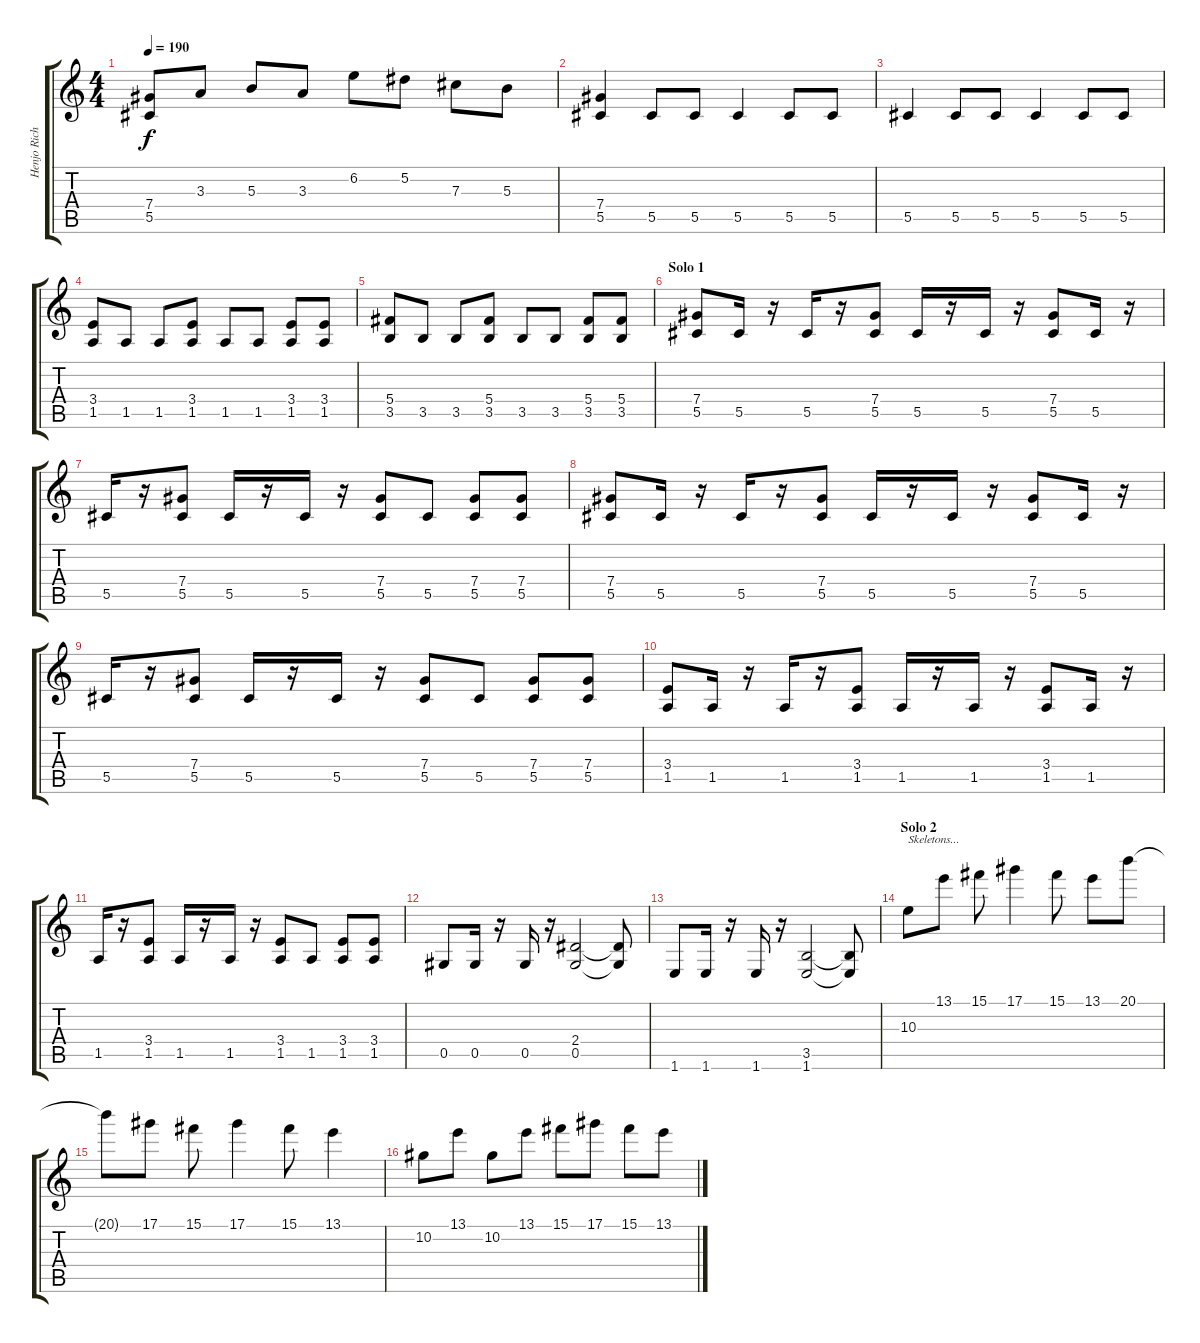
\track ("Henjo Richter" "Henjo Rich") {instrument distortionguitar}
\staff {score tabs}
\tuning (Eb4 Bb3 Gb3 Db3 Ab2 Eb2) {hide}
\ts (4 4)
\tempo 190
\clef g2
\ks c
(7.4{t} 5.5{t}).8{dy f} 3.3.8 5.3.8 3.3.8 6.2.8 5.2.8 7.3.8 5.3.8 |
(7.4 5.5).4 5.5.8 5.5.8 5.5.4 5.5.8 5.5.8 |
5.5.4 5.5.8 5.5.8 5.5.4 5.5.8 5.5.8 |
(3.4 1.5).8 1.5.8 1.5.8 (3.4 1.5).8 1.5.8 1.5.8 (3.4 1.5).8 (3.4 1.5).8 |
(5.4 3.5).8 3.5.8 3.5.8 (5.4 3.5).8 3.5.8 3.5.8 (5.4 3.5).8 (5.4 3.5).8 |
\section ("" "Solo 1")
(7.4 5.5).8{volume 14} 5.5.16 r.16 5.5.16 r.16 (7.4 5.5).8 5.5.16 r.16 5.5.16 r.16 (7.4 5.5).8 5.5.16 r.16 |
5.5.16 r.16 (7.4 5.5).8 5.5.16 r.16 5.5.16 r.16 (7.4 5.5).8 5.5.8 (7.4 5.5).8 (7.4 5.5).8 |
(7.4 5.5).8 5.5.16 r.16 5.5.16 r.16 (7.4 5.5).8 5.5.16 r.16 5.5.16 r.16 (7.4 5.5).8 5.5.16 r.16 |
5.5.16 r.16 (7.4 5.5).8 5.5.16 r.16 5.5.16 r.16 (7.4 5.5).8 5.5.8 (7.4 5.5).8 (7.4 5.5).8 |
(3.4 1.5).8 1.5.16 r.16 1.5.16 r.16 (3.4 1.5).8 1.5.16 r.16 1.5.16 r.16 (3.4 1.5).8 1.5.16 r.16 |
1.5.16 r.16 (3.4 1.5).8 1.5.16 r.16 1.5.16 r.16 (3.4 1.5).8 1.5.8 (3.4 1.5).8 (3.4 1.5).8 |
0.5.8 0.5.16 r.16 0.5.16 r.16 (2.4 0.5).2 (2.4{t} 0.5{t}).8 |
1.6.8 1.6.16 r.16 1.6.16 r.16 (3.5 1.6).2 (3.5{t} 1.6{t}).8 |
\section ("" "Solo 2")
10.3.8{txt "Skeletons..." volume 16} 13.1.8 15.1.8 17.1.4 15.1.8 13.1.8 20.1.8 |
20.1{t}.8 17.1.8 15.1.8 17.1.4 15.1.8 13.1.4 |
10.2.8 13.1.8 10.2.8 13.1.8 15.1.8 17.1.8 15.1.8 13.1.8
